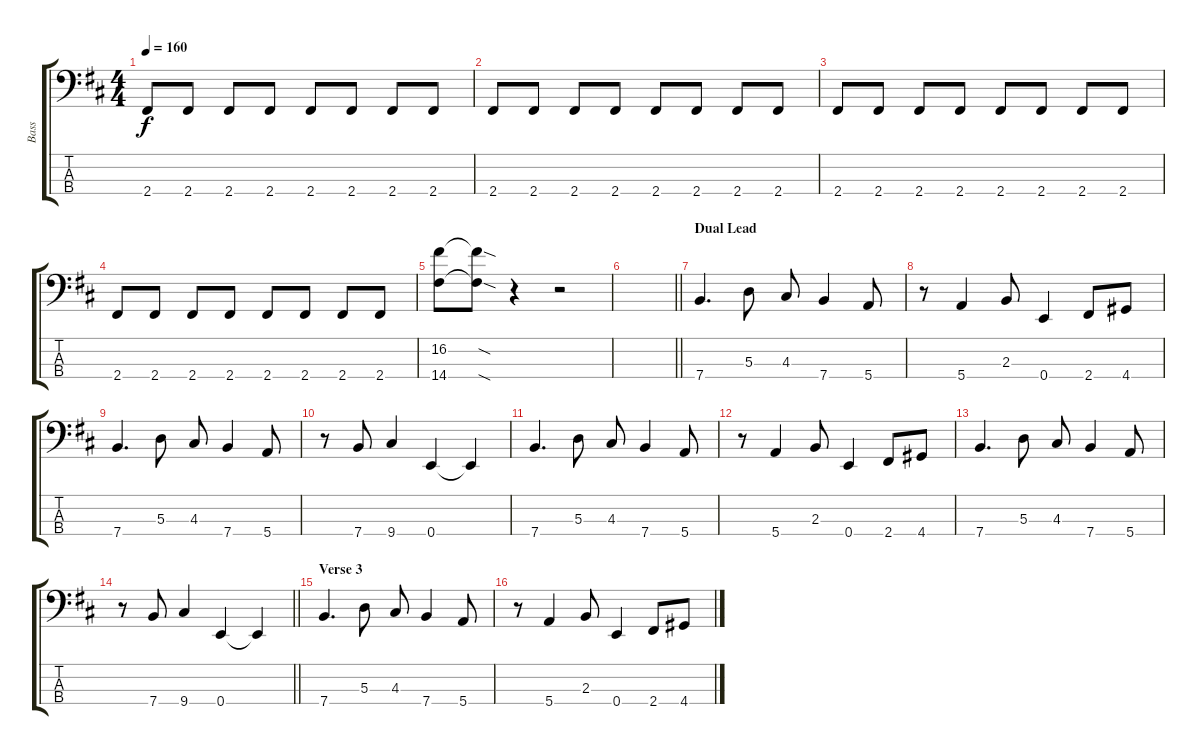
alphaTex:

\track ("Bass" "Bass") {instrument electricbasspick}
\staff {score tabs}
\tuning (G2 D2 A1 E1) {hide}
\ts (4 4)
\tempo 160
\clef f4
\ks d
2.4.8{dy f} 2.4.8 2.4.8 2.4.8 2.4.8 2.4.8 2.4.8 2.4.8 |
2.4.8 2.4.8 2.4.8 2.4.8 2.4.8 2.4.8 2.4.8 2.4.8 |
2.4.8 2.4.8 2.4.8 2.4.8 2.4.8 2.4.8 2.4.8 2.4.8 |
2.4.8 2.4.8 2.4.8 2.4.8 2.4.8 2.4.8 2.4.8 2.4.8 |
(16.2 14.4).8 (16.2{sod t} 14.4{sod t}).8 r.4 r.2 |
\barLineRight lightlight
|
\section ("" "Dual Lead")
7.4.4{d} 5.3.8 4.3.8 7.4.4 5.4.8 |
r.8 5.4.4 2.3.8 0.4.4 2.4.8 4.4.8 |
7.4.4{d} 5.3.8 4.3.8 7.4.4 5.4.8 |
r.8 7.4.8 9.4.4 0.4.4 0.4{t}.4 |
7.4.4{d} 5.3.8 4.3.8 7.4.4 5.4.8 |
r.8 5.4.4 2.3.8 0.4.4 2.4.8 4.4.8 |
7.4.4{d} 5.3.8 4.3.8 7.4.4 5.4.8 |
\barLineRight lightlight
r.8 7.4.8 9.4.4 0.4.4 0.4{t}.4 |
\section ("" "Verse 3")
7.4.4{d} 5.3.8 4.3.8 7.4.4 5.4.8 |
r.8 5.4.4 2.3.8 0.4.4 2.4.8 4.4.8
